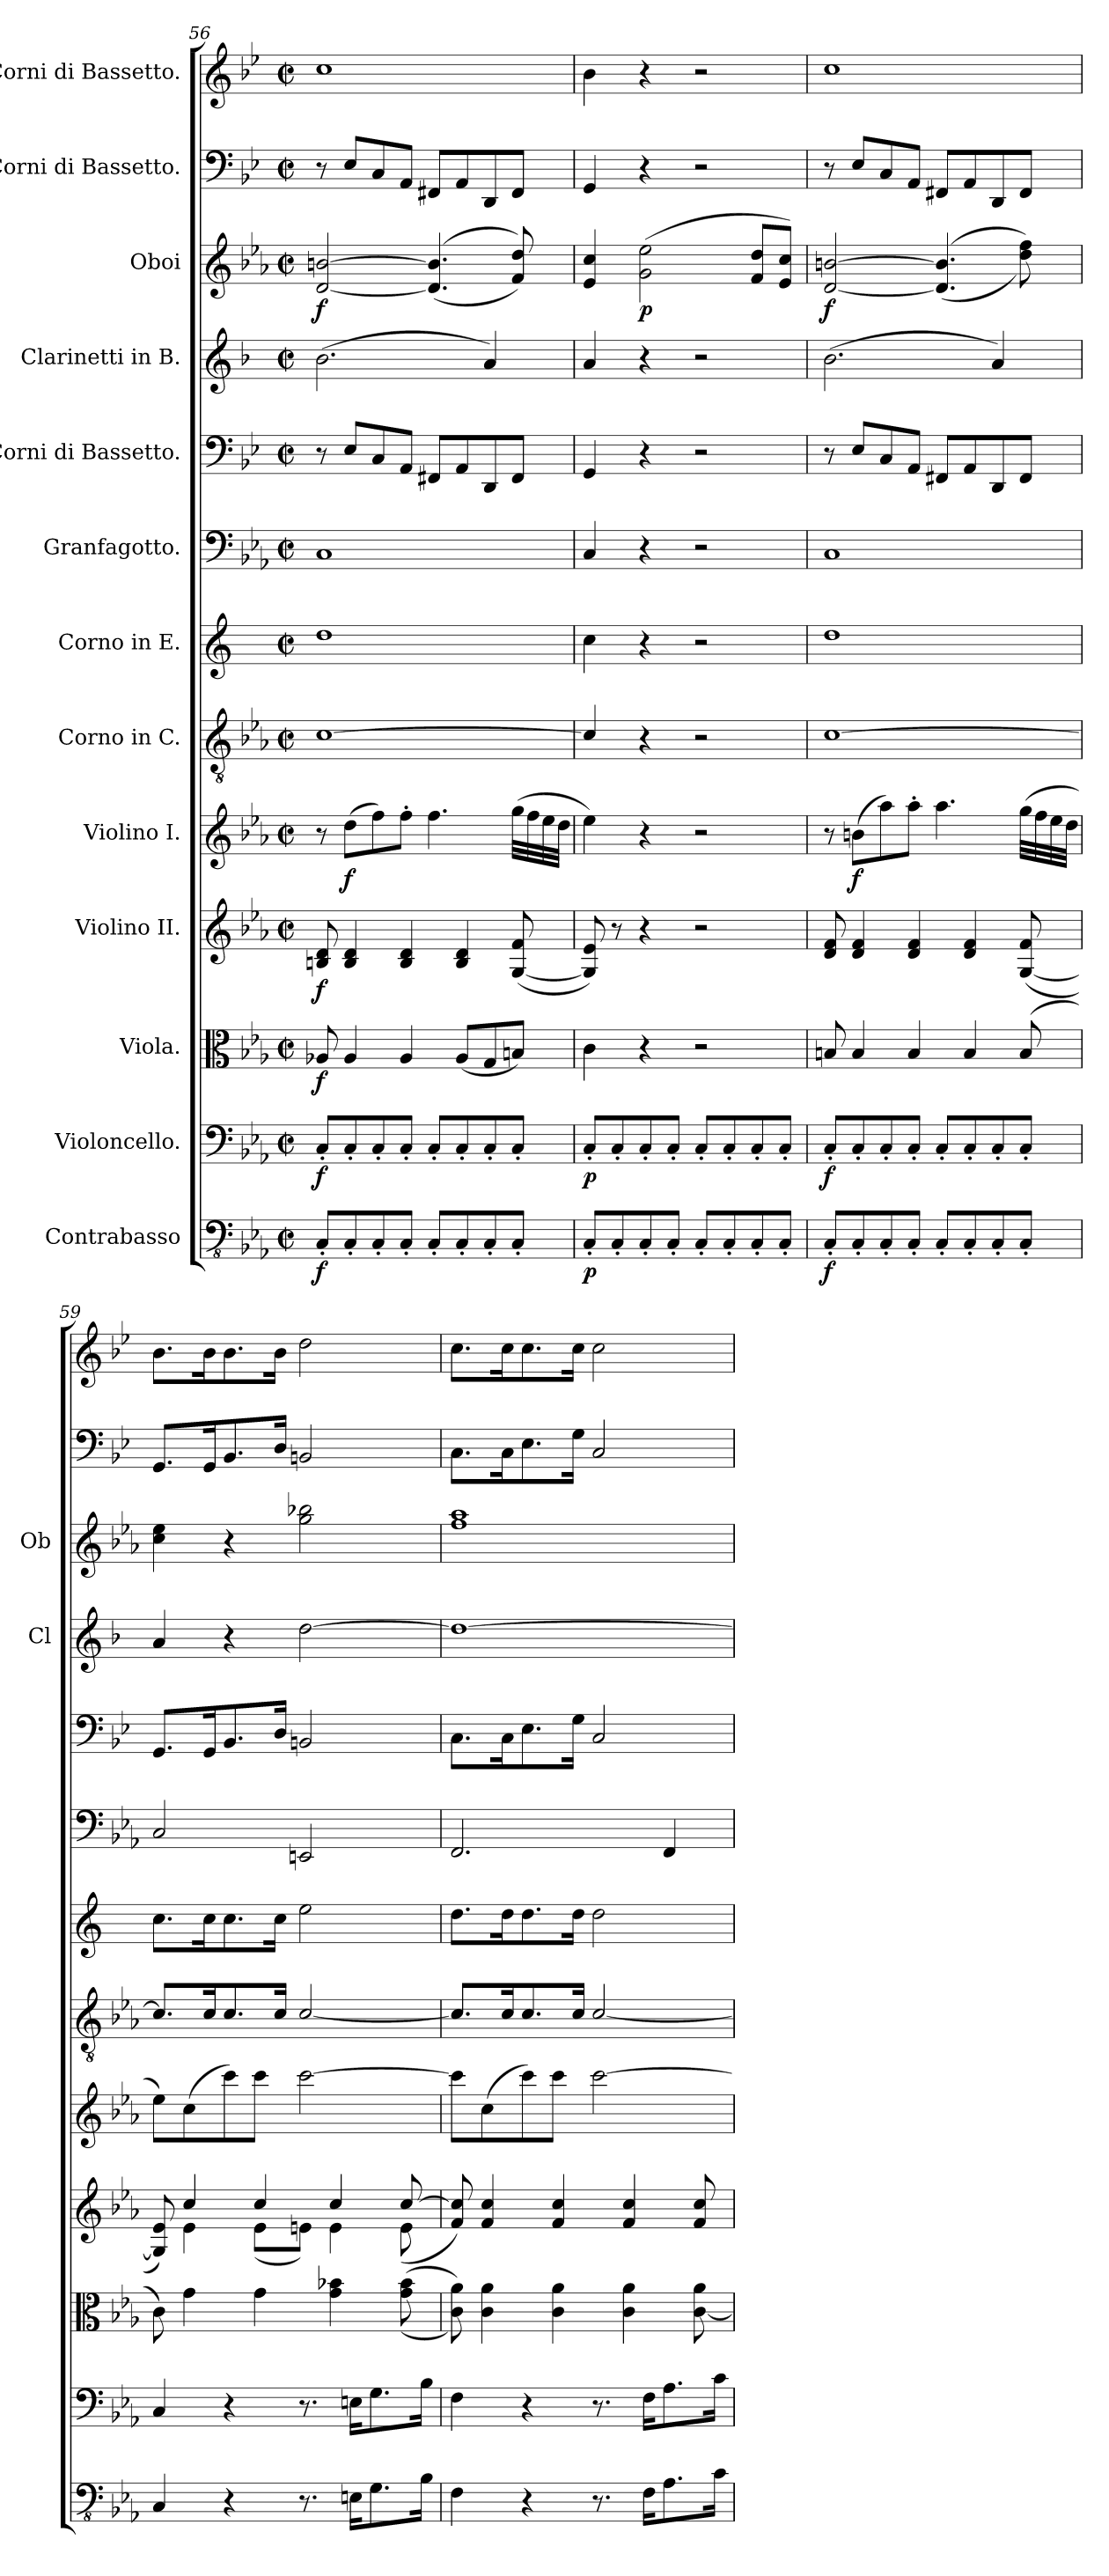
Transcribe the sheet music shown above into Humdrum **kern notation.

**kern	**dynam	**kern	**dynam	**kern	**dynam	**kern	**dynam	**kern	**dynam	**kern	**kern	**kern	**kern	**kern	**kern	**dynam	**kern	**kern
*part13	*part13	*part12	*part12	*part11	*part11	*part10	*part10	*part9	*part9	*part8	*part7	*part6	*part5	*part4	*part3	*part3	*part2	*part1
*staff13	*staff13	*staff12	*staff12	*staff11	*staff11	*staff10	*staff10	*staff9	*staff9	*staff8	*staff7	*staff6	*staff5	*staff4	*staff3	*staff3	*staff2	*staff1
*I"Contrabasso	*	*I"Violoncello.	*	*I"Viola.	*	*I"Violino II.	*	*I"Violino I.	*	*I"Corno in C.	*I"Corno in E.	*I"Granfagotto.	*I"Corni di Bassetto.	*I"Clarinetti in B.	*I"Oboi	*	*I"Corni di Bassetto.	*I"Corni di Bassetto.
*	*	*	*	*	*	*	*	*	*	*	*	*	*	*I'Cl	*I'Ob	*	*	*
*clefFv4	*	*clefF4	*	*clefC3	*	*clefG2	*	*clefG2	*	*clefGv2	*clefG2	*clefF4	*clefF4	*clefG2	*clefG2	*	*clefF4	*clefG2
*	*	*	*	*	*	*	*	*	*	*ITrd7c12	*ITrd5c9	*ITrd7c12	*ITrd4c7	*ITrd1c2	*	*	*ITrd4c7	*ITrd4c7
*k[b-e-a-]	*	*k[b-e-a-]	*	*k[b-e-a-]	*	*k[b-e-a-]	*	*k[b-e-a-]	*	*k[b-e-a-]	*k[b-e-a-]	*k[b-e-a-]	*k[b-e-a-]	*k[b-e-a-]	*k[b-e-a-]	*	*k[b-e-a-]	*k[b-e-a-]
*M2/2	*	*M2/2	*	*M2/2	*	*M2/2	*	*M2/2	*	*M2/2	*M2/2	*M2/2	*M2/2	*M2/2	*M2/2	*	*M2/2	*M2/2
*met(c|)	*	*met(c|)	*	*met(c|)	*	*met(c|)	*	*met(c|)	*	*met(c|)	*met(c|)	*met(c|)	*met(c|)	*met(c|)	*met(c|)	*	*met(c|)	*met(c|)
=56	=56	=56	=56	=56	=56	=56	=56	=56	=56	=56	=56	=56	=56	=56	=56	=56	=56	=56
!	!LO:DY:b	!	!LO:DY:b	!	!LO:DY:b	!	!LO:DY:b	!	!	!	!	!	!	!	!	!LO:DY:b	!	!
8CC'/L	f	8C'/L	f	8A-X/	f	8Bn/ 8d/	f	8r	.	[1C	1f	1CC	8r	(>2.a-\	[2d/ [2bn/	f	8r	1f
!	!	!	!	!	!	!	!	!	!LO:DY:b	!	!	!	!	!	!	!	!	!
8CC'/	.	8C'/	.	4A-/	.	4B/ 4d/	.	(>8dd\L	f	.	.	.	8AA-/L	.	.	.	8AA-/L	.
8CC'/	.	8C'/	.	.	.	.	.	8ff\)	.	.	.	.	8FF/	.	.	.	8FF/	.
8CC'/J	.	8C'/J	.	4A-/	.	4B/ 4d/	.	8ff'\J	.	.	.	.	8DD/J	.	.	.	8DD/J	.
8CC'/L	.	8C'/L	.	.	.	.	.	4.ff\	.	.	.	.	8BBBn/L	.	(<(>4.d/] 4.b/]	.	8BBBn/L	.
8CC'/	.	8C'/	.	(<8A-/L	.	4B/ 4d/	.	.	.	.	.	.	8DD/	.	.	.	8DD/	.
8CC'/	.	8C'/	.	8G/	.	.	.	.	.	.	.	.	8GGG/	4g/)	.	.	8GGG/	.
8CC'/J	.	8C'/J	.	8Bn/J)	.	(>[8G/ 8f/	.	(>32gg\LLL	.	.	.	.	8BBB/J	.	8f/ 8dd/))	.	8BBB/J	.
.	.	.	.	.	.	.	.	32ff\	.	.	.	.	.	.	.	.	.	.
.	.	.	.	.	.	.	.	32ee-\	.	.	.	.	.	.	.	.	.	.
.	.	.	.	.	.	.	.	32dd\JJJ	.	.	.	.	.	.	.	.	.	.
=57	=57	=57	=57	=57	=57	=57	=57	=57	=57	=57	=57	=57	=57	=57	=57	=57	=57	=57
!	!LO:DY:b	!	!LO:DY:b	!	!	!	!	!	!	!	!	!	!	!	!	!	!	!
8CC'/L	p	8C'/L	p	4c\	.	8G/] 8e-/)	.	4ee-\)	.	4C/]	4e-\	4CC/	4CC/	4g/	4e-/ 4cc/	.	4CC/	4e-\
8CC'/	.	8C'/	.	.	.	8r	.	.	.	.	.	.	.	.	.	.	.	.
!	!	!	!	!	!	!	!	!	!	!	!	!	!	!	!	!LO:DY:b	!	!
8CC'/	.	8C'/	.	4r	.	4r	.	4r	.	4r	4r	4r	4r	4r	(>2g\ 2ee-\	p	4r	4r
8CC'/J	.	8C'/J	.	.	.	.	.	.	.	.	.	.	.	.	.	.	.	.
8CC'/L	.	8C'/L	.	2r	.	2r	.	2r	.	2r	2r	2r	2r	2r	.	.	2r	2r
8CC'/	.	8C'/	.	.	.	.	.	.	.	.	.	.	.	.	.	.	.	.
8CC'/	.	8C'/	.	.	.	.	.	.	.	.	.	.	.	.	8f/ 8dd/L	.	.	.
8CC'/J	.	8C'/J	.	.	.	.	.	.	.	.	.	.	.	.	8e-/ 8cc/J)	.	.	.
=58	=58	=58	=58	=58	=58	=58	=58	=58	=58	=58	=58	=58	=58	=58	=58	=58	=58	=58
!	!LO:DY:b	!	!LO:DY:b	!	!	!	!	!	!	!	!	!	!	!	!	!LO:DY:b	!	!
8CC'/L	f	8C'/L	f	8Bn/	.	8d/ 8f/	.	8r	.	[1C	1f	1CC	8r	(>2.a-\	[2d/ [2bn/	f	8r	1f
!	!	!	!	!	!	!	!	!	!LO:DY:b	!	!	!	!	!	!	!	!	!
8CC'/	.	8C'/	.	4B/	.	4d/ 4f/	.	(>8bn\L	f	.	.	.	8AA-/L	.	.	.	8AA-/L	.
8CC'/	.	8C'/	.	.	.	.	.	8aa-\)	.	.	.	.	8FF/	.	.	.	8FF/	.
8CC'/J	.	8C'/J	.	4B/	.	4d/ 4f/	.	8aa-'\J	.	.	.	.	8DD/J	.	.	.	8DD/J	.
8CC'/L	.	8C'/L	.	.	.	.	.	4.aa-\	.	.	.	.	8BBBn/L	.	(>(<4.d/] 4.b/]	.	8BBBn/L	.
8CC'/	.	8C'/	.	4B/	.	4d/ 4f/	.	.	.	.	.	.	8DD/	.	.	.	8DD/	.
8CC'/	.	8C'/	.	.	.	.	.	.	.	.	.	.	8GGG/	4g/)	.	.	8GGG/	.
8CC'/J	.	8C'/J	.	(<8B/	.	(>[8G/ 8f/	.	(>32gg\LLL	.	.	.	.	8BBB/J	.	8dd\ 8ff\))	.	8BBB/J	.
.	.	.	.	.	.	.	.	32ff\	.	.	.	.	.	.	.	.	.	.
.	.	.	.	.	.	.	.	32ee-\	.	.	.	.	.	.	.	.	.	.
.	.	.	.	.	.	.	.	32dd\JJJ	.	.	.	.	.	.	.	.	.	.
!!LO:PB:g=z
=59	=59	=59	=59	=59	=59	=59	=59	=59	=59	=59	=59	=59	=59	=59	=59	=59	=59	=59
*	*	*	*	*	*	*^	*	*	*	*	*	*	*	*	*	*	*	*
4CC/	.	4C/	.	8c\)	.	8G/] 8e-/)	8ryy	.	8ee-\L)	.	8.C/L]	8.e-\L	2CC/	8.CC/L	4g/	4cc\ 4ee-\	.	8.CC/L	8.e-\L
.	.	.	.	4g\	.	4cc/	4e-\	.	(>8cc\	.	.	.	.	.	.	.	.	.	.
.	.	.	.	.	.	.	.	.	.	.	16C/K	16e-\K	.	16CC/K	.	.	.	16CC/K	16e-\K
4r	.	4r	.	.	.	.	.	.	8ccc\)	.	8.C/	8.e-\	.	8.EE-/	4r	4r	.	8.EE-/	8.e-\
.	.	.	.	4g\	.	4cc/	(<8e-\L	.	8ccc\J	.	.	.	.	.	.	.	.	.	.
.	.	.	.	.	.	.	.	.	.	.	16C/Jk	16e-\Jk	.	16GG/Jk	.	.	.	16GG/Jk	16e-\Jk
8.r	.	8.r	.	.	.	.	8en\J)	.	[2ccc\	.	[2C/	2g\	2EEEn/	2EEn/	[2cc\	2gg\ 2bb-X\	.	2EEn/	2g\
.	.	.	.	4g\ 4b-X\	.	4cc/	4e\	.	.	.	.	.	.	.	.	.	.	.	.
16EEn\KL	.	16En\KL	.	.	.	.	.	.	.	.	.	.	.	.	.	.	.	.	.
8.GG\	.	8.G\	.	.	.	.	.	.	.	.	.	.	.	.	.	.	.	.	.
.	.	.	.	(<(>8g\ 8b-\	.	[8cc/	(<8e\	.	.	.	.	.	.	.	.	.	.	.	.
16BB-\Jk	.	16B-\Jk	.	.	.	.	.	.	.	.	.	.	.	.	.	.	.	.	.
*	*	*	*	*	*	*v	*v	*	*	*	*	*	*	*	*	*	*	*	*
=60	=60	=60	=60	=60	=60	=60	=60	=60	=60	=60	=60	=60	=60	=60	=60	=60	=60	=60
4FF\	.	4F\	.	8c\ 8a-\))	.	8f/ 8cc/])	.	8ccc\L]	.	8.C/L]	8.f\L	2.FFF/	8.FF\L	1cc_	1ff 1aa-	.	8.FF\L	8.f\L
.	.	.	.	4c\ 4a-\	.	4f/ 4cc/	.	(>8cc\	.	.	.	.	.	.	.	.	.	.
.	.	.	.	.	.	.	.	.	.	16C/K	16f\K	.	16FF\K	.	.	.	16FF\K	16f\K
4r	.	4r	.	.	.	.	.	8ccc\)	.	8.C/	8.f\	.	8.AA-\	.	.	.	8.AA-\	8.f\
.	.	.	.	4c\ 4a-\	.	4f/ 4cc/	.	8ccc\J	.	.	.	.	.	.	.	.	.	.
.	.	.	.	.	.	.	.	.	.	16C/Jk	16f\Jk	.	16C\Jk	.	.	.	16C\Jk	16f\Jk
8.r	.	8.r	.	.	.	.	.	[2ccc\	.	[2C/	2f\	.	2FF/	.	.	.	2FF/	2f\
.	.	.	.	4c\ 4a-\	.	4f/ 4cc/	.	.	.	.	.	.	.	.	.	.	.	.
16FF\KL	.	16F\KL	.	.	.	.	.	.	.	.	.	.	.	.	.	.	.	.
8.AA-\	.	8.A-\	.	.	.	.	.	.	.	.	.	4FFF/	.	.	.	.	.	.
.	.	.	.	[8c\ 8a-\	.	8f/ 8cc/	.	.	.	.	.	.	.	.	.	.	.	.
16C\Jk	.	16c\Jk	.	.	.	.	.	.	.	.	.	.	.	.	.	.	.	.
=	=	=	=	=	=	=	=	=	=	=	=	=	=	=	=	=	=	=
*-	*-	*-	*-	*-	*-	*-	*-	*-	*-	*-	*-	*-	*-	*-	*-	*-	*-	*-
